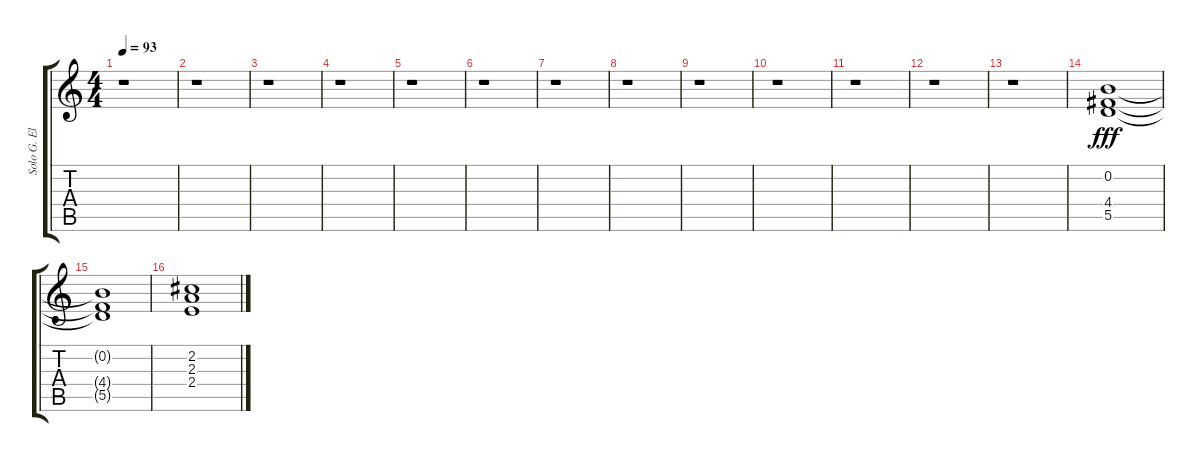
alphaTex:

\track ("Solo G. Eléctrica" "Solo G. El") {instrument overdrivenguitar}
\staff {score tabs}
\tuning (E4 B3 G3 D3 A2 E2) {hide}
\ts (4 4)
\tempo 93
\clef g2
\ks c
r.1{dy fff} |
r.1 |
r.1 |
r.1 |
r.1 |
r.1 |
r.1 |
r.1 |
r.1 |
r.1 |
r.1 |
r.1 |
r.1 |
(0.2 4.4 5.5).1{volume 12 balance 8 instrument overdrivenguitar} |
(0.2{t} 4.4{t} 5.5{t}).1 |
(2.2 2.3 2.4).1
